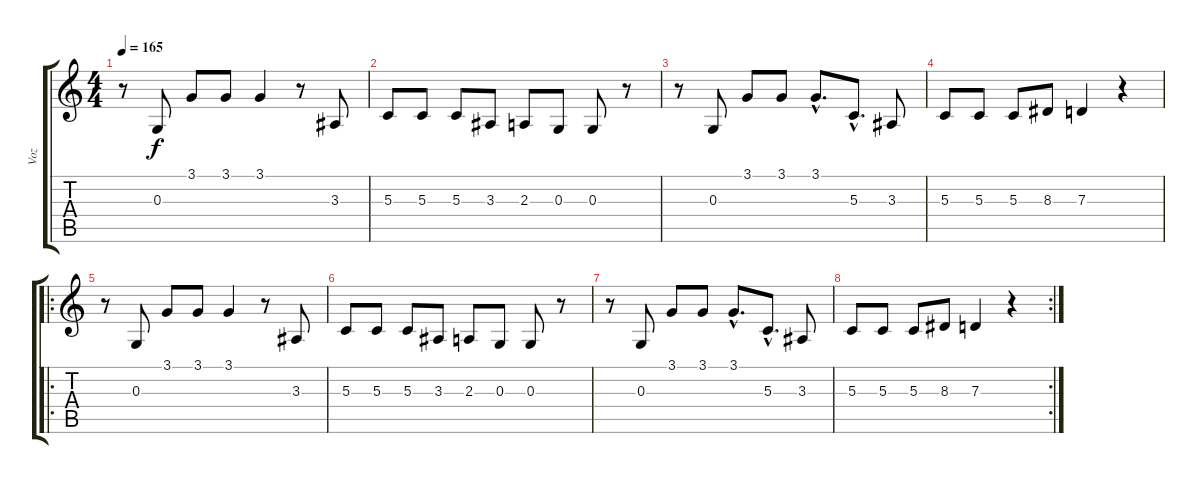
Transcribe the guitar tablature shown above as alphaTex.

\track ("Voz" "Voz") {instrument cello}
\staff {score tabs}
\tuning (E4 B3 G3 D3 A2 E2) {hide}
\ts (4 4)
\tempo 165
\clef g2
\ks c
r.8{dy f} 0.3.8 3.1.8 3.1.8 3.1.4 r.8 3.3.8 |
5.3.8 5.3.8 5.3.8 3.3.8 2.3.8 0.3.8 0.3.8 r.8 |
r.8 0.3.8 3.1.8 3.1.8 3.1{hac}.8{d} 5.3{hac}.8{d} 3.3.8 |
5.3.8 5.3.8 5.3.8 8.3.8 7.3.4 r.4 |
\ro
r.8 0.3.8 3.1.8 3.1.8 3.1.4 r.8 3.3.8 |
5.3.8 5.3.8 5.3.8 3.3.8 2.3.8 0.3.8 0.3.8 r.8 |
r.8 0.3.8 3.1.8 3.1.8 3.1{hac}.8{d} 5.3{hac}.8{d} 3.3.8 |
\rc 2
5.3.8 5.3.8 5.3.8 8.3.8 7.3.4 r.4
